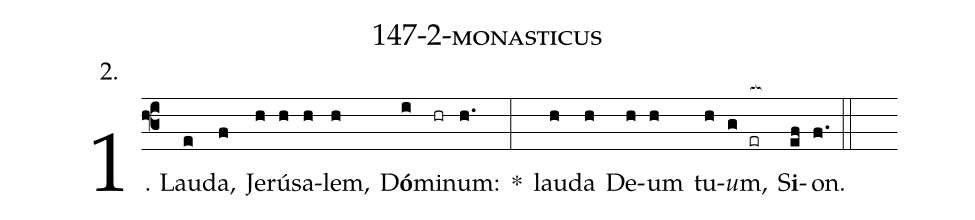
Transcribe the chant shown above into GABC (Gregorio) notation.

name: 147-2-monasticus;
annotation: 2.;
%%
(f3)1. Lau(e)da,(f) Je(h)rú(h)sa(h)lem,(h) D<b>ó</b>(i)mi(hr)num:(h.) *(:) lau(h)da(h) De(h)um(h) tu(h)<i>u</i>m,(g er[ocb:1{]) S<b>i</b>(ef[ocb:0}])on.(f.) (::)
